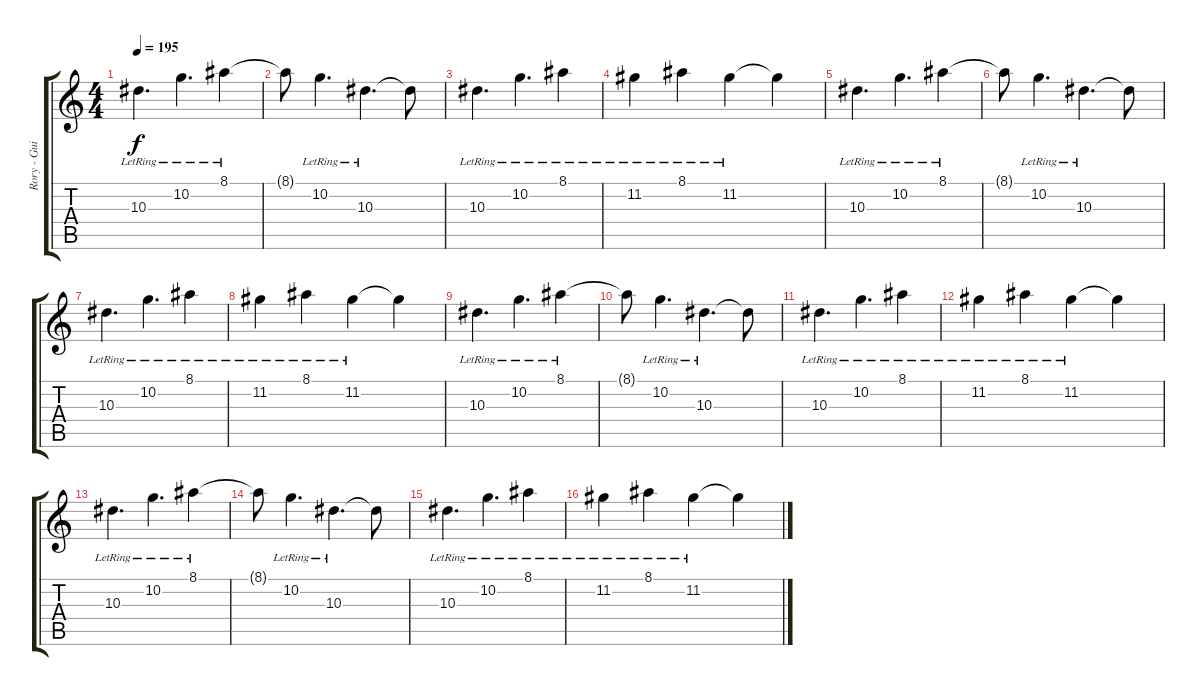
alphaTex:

\track ("Rory - Guitar" "Rory - Gui") {instrument distortionguitar}
\staff {score tabs}
\tuning (D4 A3 F3 C3 G2 C2) {hide}
\ts (4 4)
\tempo 195
\clef g2
\ks c
10.3{lr}.4{d dy f} 10.2{lr}.4{d} 8.1{lr}.4 |
8.1{t}.8 10.2{lr}.4{d} 10.3{lr}.4{d} 10.3{t}.8 |
10.3{lr}.4{d} 10.2{lr}.4{d} 8.1{lr}.4 |
11.2{lr}.4 8.1{lr}.4 11.2{lr}.4 11.2{t}.4 |
10.3{lr}.4{d} 10.2{lr}.4{d} 8.1{lr}.4 |
8.1{t}.8 10.2{lr}.4{d} 10.3{lr}.4{d} 10.3{t}.8 |
10.3{lr}.4{d} 10.2{lr}.4{d} 8.1{lr}.4 |
11.2{lr}.4 8.1{lr}.4 11.2{lr}.4 11.2{t}.4 |
10.3{lr}.4{d} 10.2{lr}.4{d} 8.1{lr}.4 |
8.1{t}.8 10.2{lr}.4{d} 10.3{lr}.4{d} 10.3{t}.8 |
10.3{lr}.4{d} 10.2{lr}.4{d} 8.1{lr}.4 |
11.2{lr}.4 8.1{lr}.4 11.2{lr}.4 11.2{t}.4 |
10.3{lr}.4{d} 10.2{lr}.4{d} 8.1{lr}.4 |
8.1{t}.8 10.2{lr}.4{d} 10.3{lr}.4{d} 10.3{t}.8 |
10.3{lr}.4{d} 10.2{lr}.4{d} 8.1{lr}.4 |
11.2{lr}.4 8.1{lr}.4 11.2{lr}.4 11.2{t}.4
